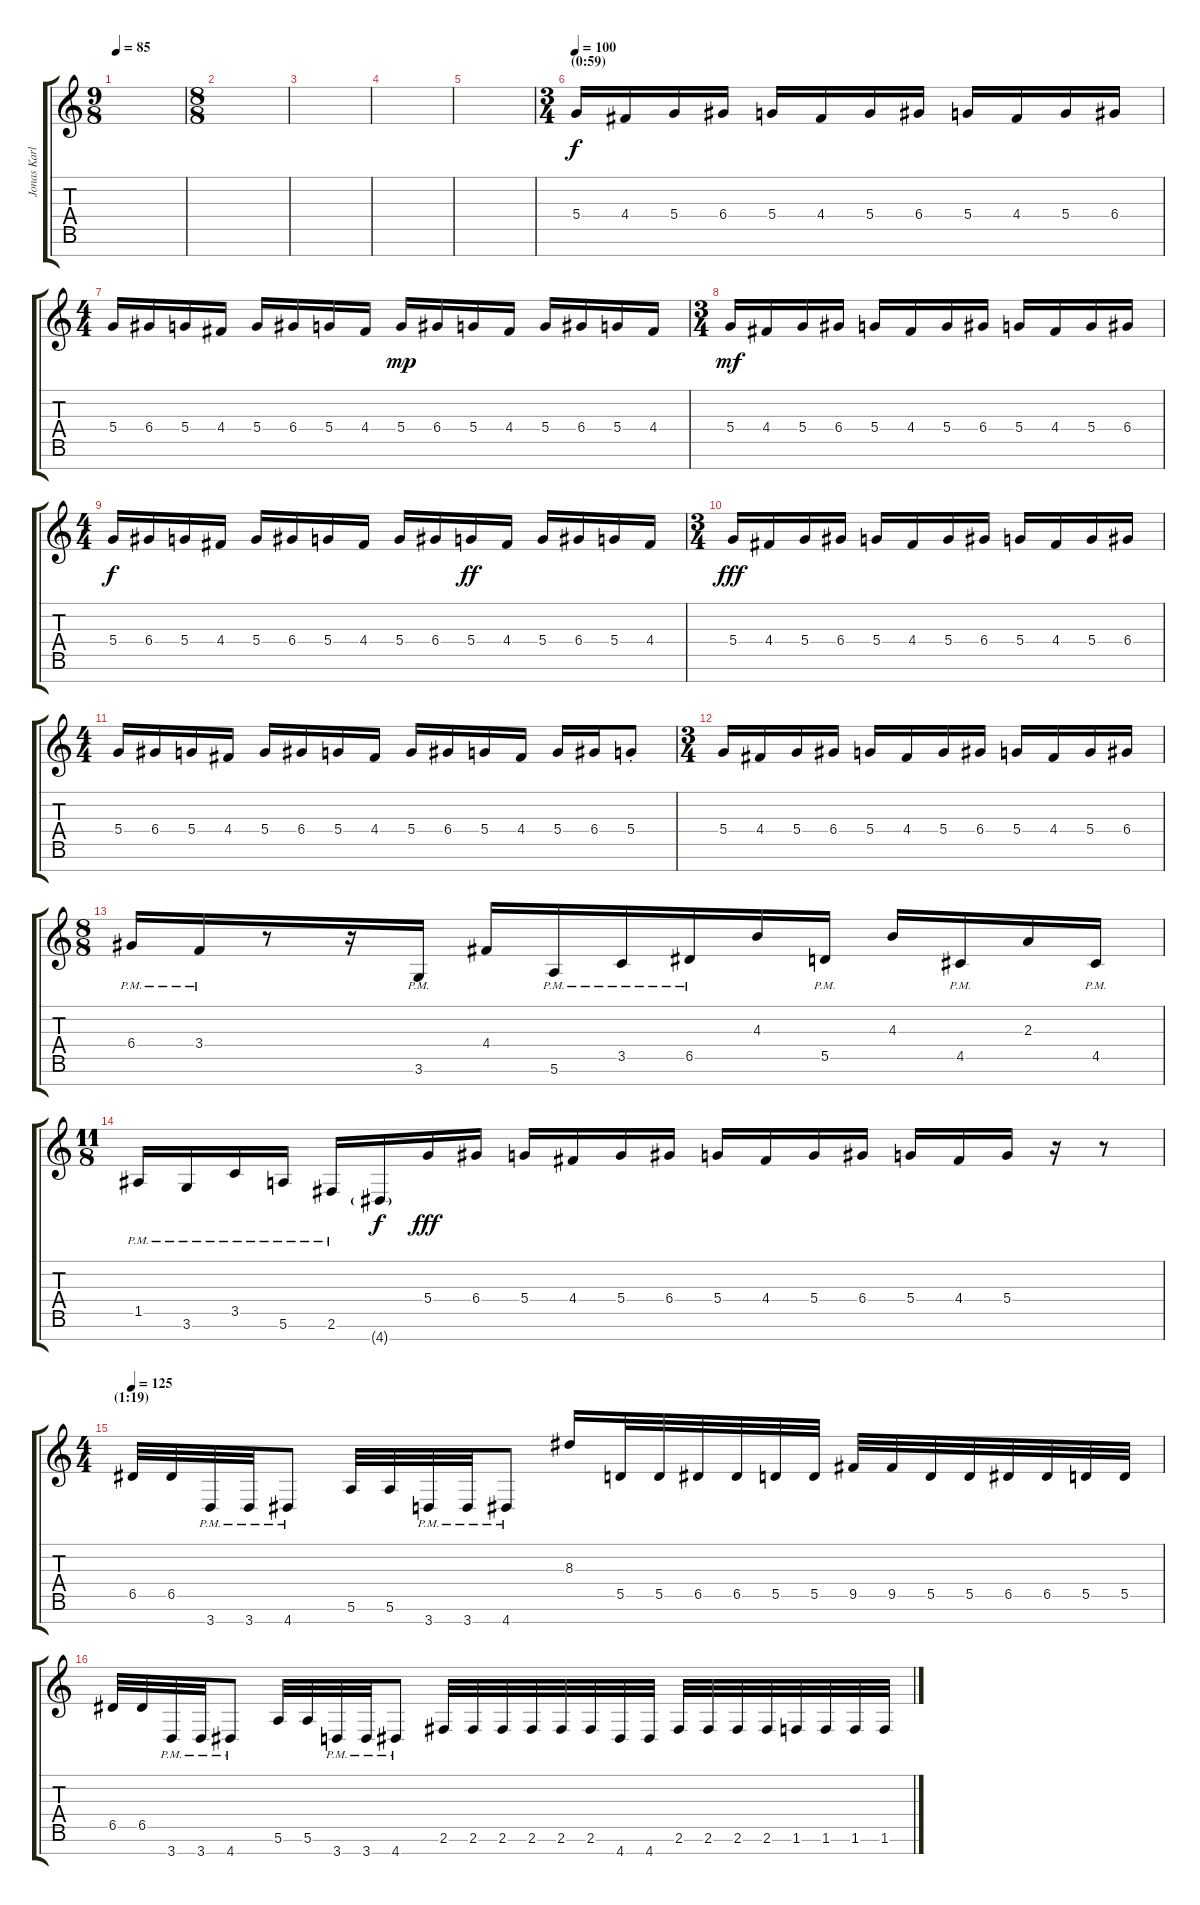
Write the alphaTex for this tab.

\track ("Jonas Karlsson" "Jonas Karl") {instrument distortionguitar}
\staff {score tabs}
\tuning (E4 B3 G3 D3 A2 E2 B1) {hide}
\ts (9 8)
\tempo 85
\clef g2
\ks c
|
\ts (8 8)
|
|
|
|
\ts (3 4)
\section ("" "(0:59)")
\tempo 85
\tempo 100
5.4.16{volume 9} 4.4.16 5.4.16 6.4.16 5.4.16 4.4.16 5.4.16 6.4.16 5.4.16 4.4.16 5.4.16 6.4.16 |
\ts (4 4)
5.4.16 6.4.16 5.4.16 4.4.16 5.4.16 6.4.16 5.4.16 4.4.16 5.4.16{dy mp} 6.4.16 5.4.16 4.4.16 5.4.16 6.4.16 5.4.16 4.4.16 |
\ts (3 4)
5.4.16{dy mf} 4.4.16 5.4.16 6.4.16 5.4.16 4.4.16 5.4.16 6.4.16 5.4.16 4.4.16 5.4.16 6.4.16 |
\ts (4 4)
5.4.16{dy f} 6.4.16 5.4.16 4.4.16 5.4.16 6.4.16 5.4.16 4.4.16 5.4.16 6.4.16 5.4.16{dy ff} 4.4.16 5.4.16 6.4.16 5.4.16 4.4.16 |
\ts (3 4)
5.4.16{dy fff} 4.4.16 5.4.16 6.4.16 5.4.16 4.4.16 5.4.16 6.4.16 5.4.16 4.4.16 5.4.16 6.4.16 |
\ts (4 4)
5.4.16{volume 14} 6.4.16 5.4.16 4.4.16 5.4.16 6.4.16 5.4.16 4.4.16 5.4.16 6.4.16 5.4.16 4.4.16 5.4.16 6.4.16 5.4{st}.8 |
\ts (3 4)
5.4.16 4.4.16 5.4.16 6.4.16 5.4.16 4.4.16 5.4.16 6.4.16 5.4.16 4.4.16 5.4.16 6.4.16 |
\ts (8 8)
6.4{pm}.16 3.4{pm}.16 r.8 r.16 3.6{pm}.16 4.4.16 5.6{pm}.16 3.5{pm}.16 6.5{pm}.16 4.3.16 5.5{pm}.16 4.3.16 4.5{pm}.16 2.3.16 4.5{pm}.16 |
\ts (11 8)
1.5{pm}.16 3.6{pm}.16 3.5{pm}.16 5.6{pm}.16 2.6{pm}.16 4.7{g}.16{dy f} 5.4.16{dy fff} 6.4.16 5.4.16 4.4.16 5.4.16 6.4.16 5.4.16 4.4.16 5.4.16 6.4.16 5.4.16 4.4.16 5.4.16 r.16 r.8 |
\ts (4 4)
\section ("" "(1:19)")
\tempo 125
6.5.32 6.5.32 3.7{pm}.32 3.7{pm}.32 4.7{pm}.8 5.6.32 5.6.32 3.7{pm}.32 3.7{pm}.32 4.7{pm}.8 8.3.16 5.5.32 5.5.32 6.5.32 6.5.32 5.5.32 5.5.32 9.5.32 9.5.32 5.5.32 5.5.32 6.5.32 6.5.32 5.5.32 5.5.32 |
6.5.32 6.5.32 3.7{pm}.32 3.7{pm}.32 4.7{pm}.8 5.6.32 5.6.32 3.7{pm}.32 3.7{pm}.32 4.7{pm}.8 2.6.32 2.6.32 2.6.32 2.6.32 2.6.32 2.6.32 4.7.32 4.7.32 2.6.32 2.6.32 2.6.32 2.6.32 1.6.32 1.6.32 1.6.32 1.6.32
